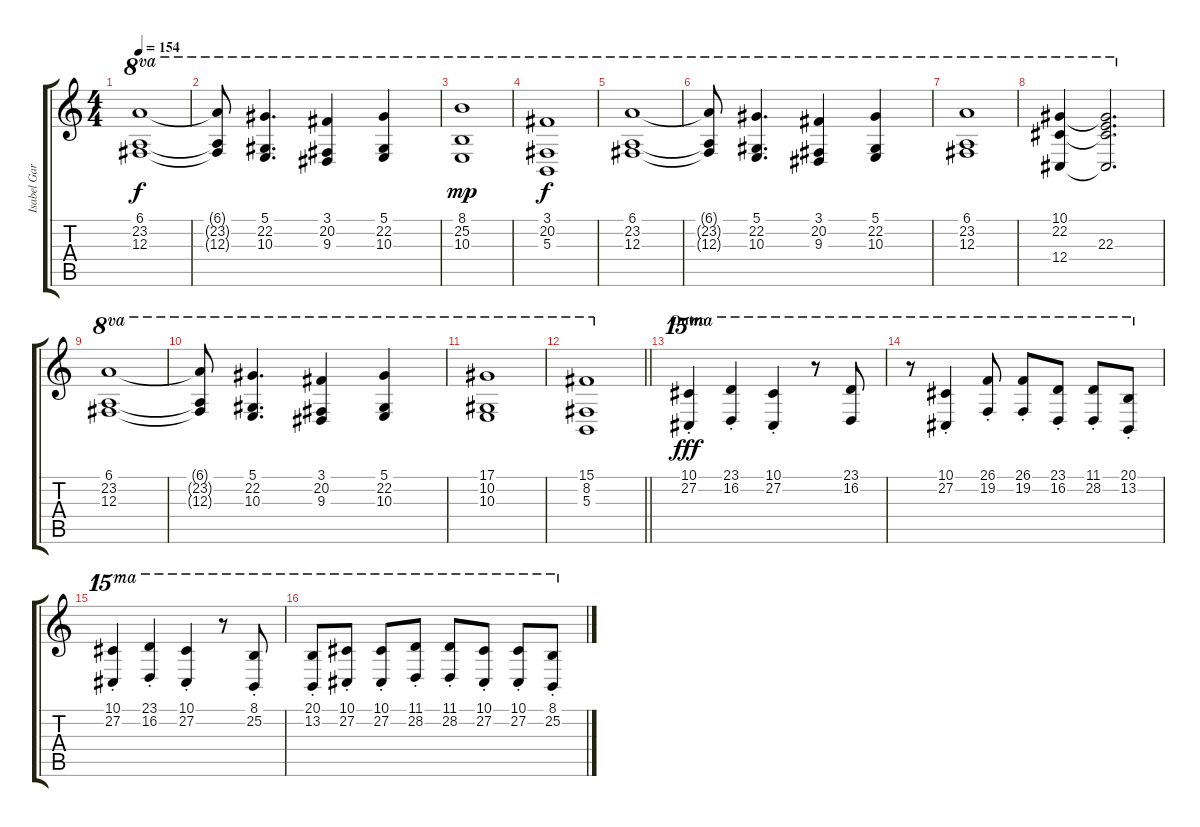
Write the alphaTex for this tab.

\track ("Isabel García - Keyboard" "Isabel Gar") {instrument stringensemble1}
\staff {score tabs}
\tuning (Eb4 Bb3 Gb3 Db3 Ab2 Eb2) {hide}
\ts (4 4)
\tempo 154
\clef g2
\ks c
(6.1 23.2 12.3).1{ot 8va dy f} |
(6.1{t} 23.2{t} 12.3{t}).8{ot 8va} (5.1 22.2 10.3).4{d ot 8va} (3.1 20.2 9.3).4{ot 8va} (5.1 22.2 10.3).4{ot 8va} |
(8.1 25.2 10.3).1{ot 8va dy mp} |
(3.1 20.2 5.3).1{ot 8va dy f} |
(6.1 23.2 12.3).1{ot 8va} |
(6.1{t} 23.2{t} 12.3{t}).8{ot 8va} (5.1 22.2 10.3).4{d ot 8va} (3.1 20.2 9.3).4{ot 8va} (5.1 22.2 10.3).4{ot 8va} |
(6.1 23.2 12.3).1{ot 8va} |
(10.1 22.2 12.4).4{ot 8va} (10.1{t} 22.2{t} 22.3 12.4{t}).2{d ot 8va} |
(6.1 23.2 12.3).1{ot 8va} |
(6.1{t} 23.2{t} 12.3{t}).8{ot 8va} (5.1 22.2 10.3).4{d ot 8va} (3.1 20.2 9.3).4{ot 8va} (5.1 22.2 10.3).4{ot 8va} |
(17.1 10.2 10.3).1{ot 8va} |
\barLineRight lightlight
(15.1 8.2 5.3).1{ot 8va} |
\section ("" "Outro")
(10.1{st} 27.2{st}).4{ot 15ma dy fff} (23.1{st} 16.2{st}).4{ot 15ma} (10.1{st} 27.2{st}).4{ot 15ma} r.8{ot 15ma} (23.1 16.2).8{ot 15ma} |
r.8{ot 15ma} (10.1{st} 27.2{st}).4{ot 15ma} (26.1{st} 19.2{st}).8{ot 15ma} (26.1{st} 19.2{st}).8{ot 15ma} (23.1{st} 16.2{st}).8{ot 15ma} (11.1{st} 28.2{st}).8{ot 15ma} (20.1{st} 13.2{st}).8{ot 15ma} |
(10.1{st} 27.2{st}).4{ot 15ma} (23.1{st} 16.2{st}).4{ot 15ma} (10.1{st} 27.2{st}).4{ot 15ma} r.8{ot 15ma} (8.1{st} 25.2{st}).8{ot 15ma} |
(20.1{st} 13.2{st}).8{ot 15ma} (10.1{st} 27.2{st}).8{ot 15ma} (10.1{st} 27.2{st}).8{ot 15ma} (11.1{st} 28.2{st}).8{ot 15ma} (11.1{st} 28.2{st}).8{ot 15ma} (10.1{st} 27.2{st}).8{ot 15ma} (10.1{st} 27.2{st}).8{ot 15ma} (8.1{st} 25.2{st}).8{ot 15ma}
